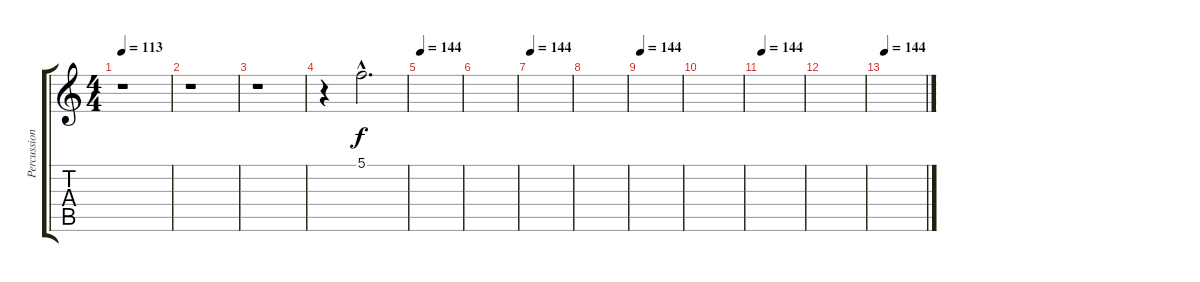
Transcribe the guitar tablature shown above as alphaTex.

\track ("Percussion" "Percussion") {instrument reversecymbal}
\staff {score tabs}
\tuning (C5 G4 Eb4 Bb3 F3 C3) {hide}
\ts (4 4)
\tempo 113
\clef g2
\ks c
r.1{dy f} |
r.1 |
r.1 |
r.4 5.1{hac}.2{d} |
\tempo 144
|
|
\tempo 144
|
|
\tempo 144
|
|
\tempo 144
|
|
\section ("" "")
\tempo 144
